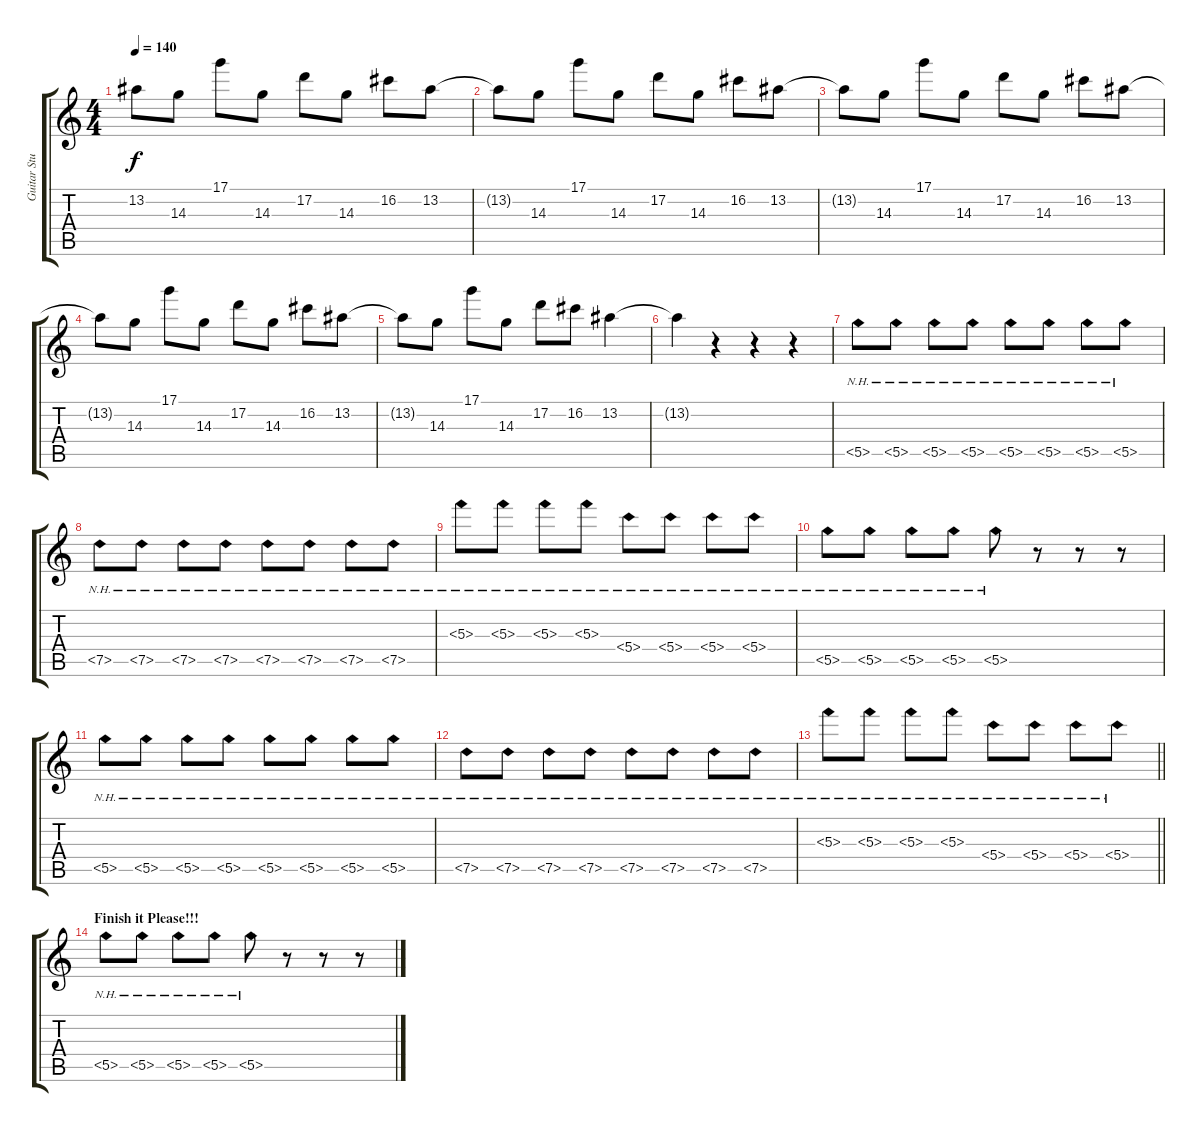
\track ("Guitar Studio 1 (Amen)" "Guitar Stu") {instrument distortionguitar}
\staff {score tabs}
\tuning (D4 A3 F3 C3 G2 D2) {hide}
\ts (4 4)
\tempo 140
\clef g2
\ks c
13.2{t}.8{dy f} 14.3.8 17.1.8 14.3.8 17.2.8 14.3.8 16.2.8 13.2.8 |
13.2{t}.8 14.3.8 17.1.8 14.3.8 17.2.8 14.3.8 16.2.8 13.2.8 |
13.2{t}.8 14.3.8 17.1.8 14.3.8 17.2.8 14.3.8 16.2.8 13.2.8 |
13.2{t}.8 14.3.8 17.1.8 14.3.8 17.2.8 14.3.8 16.2.8 13.2.8 |
13.2{t}.8 14.3.8 17.1.8 14.3.8 17.2.8 16.2.8 13.2.4 |
13.2{t}.4 r.4 r.4 r.4 |
5.5{nh}.8 5.5{nh}.8 5.5{nh}.8 5.5{nh}.8 5.5{nh}.8 5.5{nh}.8 5.5{nh}.8 5.5{nh}.8 |
7.5{nh}.8 7.5{nh}.8 7.5{nh}.8 7.5{nh}.8 7.5{nh}.8 7.5{nh}.8 7.5{nh}.8 7.5{nh}.8 |
5.3{nh}.8 5.3{nh}.8 5.3{nh}.8 5.3{nh}.8 5.4{nh}.8 5.4{nh}.8 5.4{nh}.8 5.4{nh}.8 |
5.5{nh}.8 5.5{nh}.8 5.5{nh}.8 5.5{nh}.8 5.5{nh}.8 r.8 r.8 r.8 |
5.5{nh}.8 5.5{nh}.8 5.5{nh}.8 5.5{nh}.8 5.5{nh}.8 5.5{nh}.8 5.5{nh}.8 5.5{nh}.8 |
7.5{nh}.8 7.5{nh}.8 7.5{nh}.8 7.5{nh}.8 7.5{nh}.8 7.5{nh}.8 7.5{nh}.8 7.5{nh}.8 |
\barLineRight lightlight
5.3{nh}.8 5.3{nh}.8 5.3{nh}.8 5.3{nh}.8 5.4{nh}.8 5.4{nh}.8 5.4{nh}.8 5.4{nh}.8 |
\section ("" "Finish it Please!!!")
5.5{nh}.8 5.5{nh}.8 5.5{nh}.8 5.5{nh}.8 5.5{nh}.8 r.8 r.8 r.8
